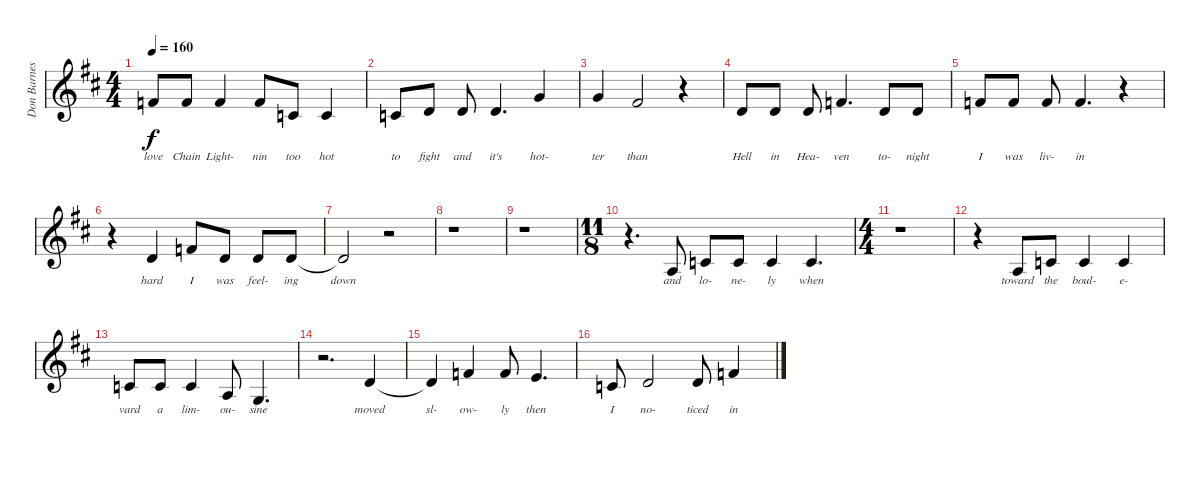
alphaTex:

\track ("Don Barnes Vocals" "Don Barnes") {instrument violin}
\staff {score}
\tuning (E4 B3 G3 D3 A2 E2) {hide}
\ts (4 4)
\tempo 160
\clef g2
\ks d
1.1.8{lyrics (0 "love") lyrics (1 "") lyrics (2 "") lyrics (3 "") lyrics (4 "") dy f} 1.1.8{lyrics (0 "Chain") lyrics (1 "") lyrics (2 "") lyrics (3 "") lyrics (4 "")} 1.1.4{lyrics (0 "Light-") lyrics (1 "") lyrics (2 "") lyrics (3 "") lyrics (4 "")} 1.1.8{lyrics (0 "nin") lyrics (1 "") lyrics (2 "") lyrics (3 "") lyrics (4 "")} 1.2.8{lyrics (0 "too") lyrics (1 "") lyrics (2 "") lyrics (3 "") lyrics (4 "")} 1.2.4{lyrics (0 "hot") lyrics (1 "") lyrics (2 "") lyrics (3 "") lyrics (4 "")} |
1.2.8{lyrics (0 "to") lyrics (1 "") lyrics (2 "") lyrics (3 "") lyrics (4 "")} 3.2.8{lyrics (0 "fight") lyrics (1 "") lyrics (2 "") lyrics (3 "") lyrics (4 "")} 3.2.8{lyrics (0 "and") lyrics (1 "") lyrics (2 "") lyrics (3 "") lyrics (4 "")} 3.2.4{d lyrics (0 "it's") lyrics (1 "") lyrics (2 "") lyrics (3 "") lyrics (4 "")} 3.1.4{lyrics (0 "hot-") lyrics (1 "") lyrics (2 "") lyrics (3 "") lyrics (4 "")} |
3.1.4{lyrics (0 "ter") lyrics (1 "") lyrics (2 "") lyrics (3 "") lyrics (4 "")} 2.1.2{lyrics (0 "than") lyrics (1 "") lyrics (2 "") lyrics (3 "") lyrics (4 "")} r.4 |
3.2.8{lyrics (0 "Hell") lyrics (1 "") lyrics (2 "") lyrics (3 "") lyrics (4 "")} 3.2.8{lyrics (0 "in") lyrics (1 "") lyrics (2 "") lyrics (3 "") lyrics (4 "")} 3.2.8{lyrics (0 "Hea-") lyrics (1 "") lyrics (2 "") lyrics (3 "") lyrics (4 "")} 1.1.4{d lyrics (0 "ven") lyrics (1 "") lyrics (2 "") lyrics (3 "") lyrics (4 "")} 3.2.8{lyrics (0 "to-") lyrics (1 "") lyrics (2 "") lyrics (3 "") lyrics (4 "")} 3.2.8{lyrics (0 "night") lyrics (1 "") lyrics (2 "") lyrics (3 "") lyrics (4 "")} |
1.1.8{lyrics (0 "I") lyrics (1 "") lyrics (2 "") lyrics (3 "") lyrics (4 "")} 1.1.8{lyrics (0 "was") lyrics (1 "") lyrics (2 "") lyrics (3 "") lyrics (4 "")} 1.1.8{lyrics (0 "liv-") lyrics (1 "") lyrics (2 "") lyrics (3 "") lyrics (4 "")} 1.1.4{d lyrics (0 "in") lyrics (1 "") lyrics (2 "") lyrics (3 "") lyrics (4 "")} r.4 |
r.4 3.2.4{lyrics (0 "hard") lyrics (1 "") lyrics (2 "") lyrics (3 "") lyrics (4 "")} 1.1.8{lyrics (0 "I") lyrics (1 "") lyrics (2 "") lyrics (3 "") lyrics (4 "")} 3.2.8{lyrics (0 "was") lyrics (1 "") lyrics (2 "") lyrics (3 "") lyrics (4 "")} 3.2.8{lyrics (0 "feel-") lyrics (1 "") lyrics (2 "") lyrics (3 "") lyrics (4 "")} 3.2.8{lyrics (0 "ing") lyrics (1 "") lyrics (2 "") lyrics (3 "") lyrics (4 "")} |
3.2{t}.2{lyrics (0 "down") lyrics (1 "") lyrics (2 "") lyrics (3 "") lyrics (4 "")} r.2 |
r.1 |
r.1 |
\ts (11 8)
r.4{d} 2.3.8{lyrics (0 "and") lyrics (1 "") lyrics (2 "") lyrics (3 "") lyrics (4 "")} 1.2.8{lyrics (0 "lo-") lyrics (1 "") lyrics (2 "") lyrics (3 "") lyrics (4 "")} 1.2.8{lyrics (0 "ne-") lyrics (1 "") lyrics (2 "") lyrics (3 "") lyrics (4 "")} 1.2.4{lyrics (0 "ly") lyrics (1 "") lyrics (2 "") lyrics (3 "") lyrics (4 "")} 1.2.4{d lyrics (0 "when") lyrics (1 "") lyrics (2 "") lyrics (3 "") lyrics (4 "")} |
\ts (4 4)
r.1 |
r.4 2.3.8{lyrics (0 "toward") lyrics (1 "") lyrics (2 "") lyrics (3 "") lyrics (4 "")} 1.2.8{lyrics (0 "the") lyrics (1 "") lyrics (2 "") lyrics (3 "") lyrics (4 "")} 1.2.4{lyrics (0 "boul-") lyrics (1 "") lyrics (2 "") lyrics (3 "") lyrics (4 "")} 1.2.4{lyrics (0 "e-") lyrics (1 "") lyrics (2 "") lyrics (3 "") lyrics (4 "")} |
1.2.8{lyrics (0 "vard") lyrics (1 "") lyrics (2 "") lyrics (3 "") lyrics (4 "")} 1.2.8{lyrics (0 "a") lyrics (1 "") lyrics (2 "") lyrics (3 "") lyrics (4 "")} 1.2.4{lyrics (0 "lim-") lyrics (1 "") lyrics (2 "") lyrics (3 "") lyrics (4 "")} 2.3.8{lyrics (0 "ou-") lyrics (1 "") lyrics (2 "") lyrics (3 "") lyrics (4 "")} 0.3.4{d lyrics (0 "sine") lyrics (1 "") lyrics (2 "") lyrics (3 "") lyrics (4 "")} |
r.2{d} 3.2.4{lyrics (0 "moved") lyrics (1 "") lyrics (2 "") lyrics (3 "") lyrics (4 "")} |
3.2{t}.4{lyrics (0 "sl-") lyrics (1 "") lyrics (2 "") lyrics (3 "") lyrics (4 "")} 1.1.4{lyrics (0 "ow-") lyrics (1 "") lyrics (2 "") lyrics (3 "") lyrics (4 "")} 1.1.8{lyrics (0 "ly") lyrics (1 "") lyrics (2 "") lyrics (3 "") lyrics (4 "")} 0.1.4{d lyrics (0 "then") lyrics (1 "") lyrics (2 "") lyrics (3 "") lyrics (4 "")} |
1.2.8{lyrics (0 "I") lyrics (1 "") lyrics (2 "") lyrics (3 "") lyrics (4 "")} 3.2.2{lyrics (0 "no-") lyrics (1 "") lyrics (2 "") lyrics (3 "") lyrics (4 "")} 3.2.8{lyrics (0 "ticed") lyrics (1 "") lyrics (2 "") lyrics (3 "") lyrics (4 "")} 1.1.4{lyrics (0 "in") lyrics (1 "") lyrics (2 "") lyrics (3 "") lyrics (4 "")}
